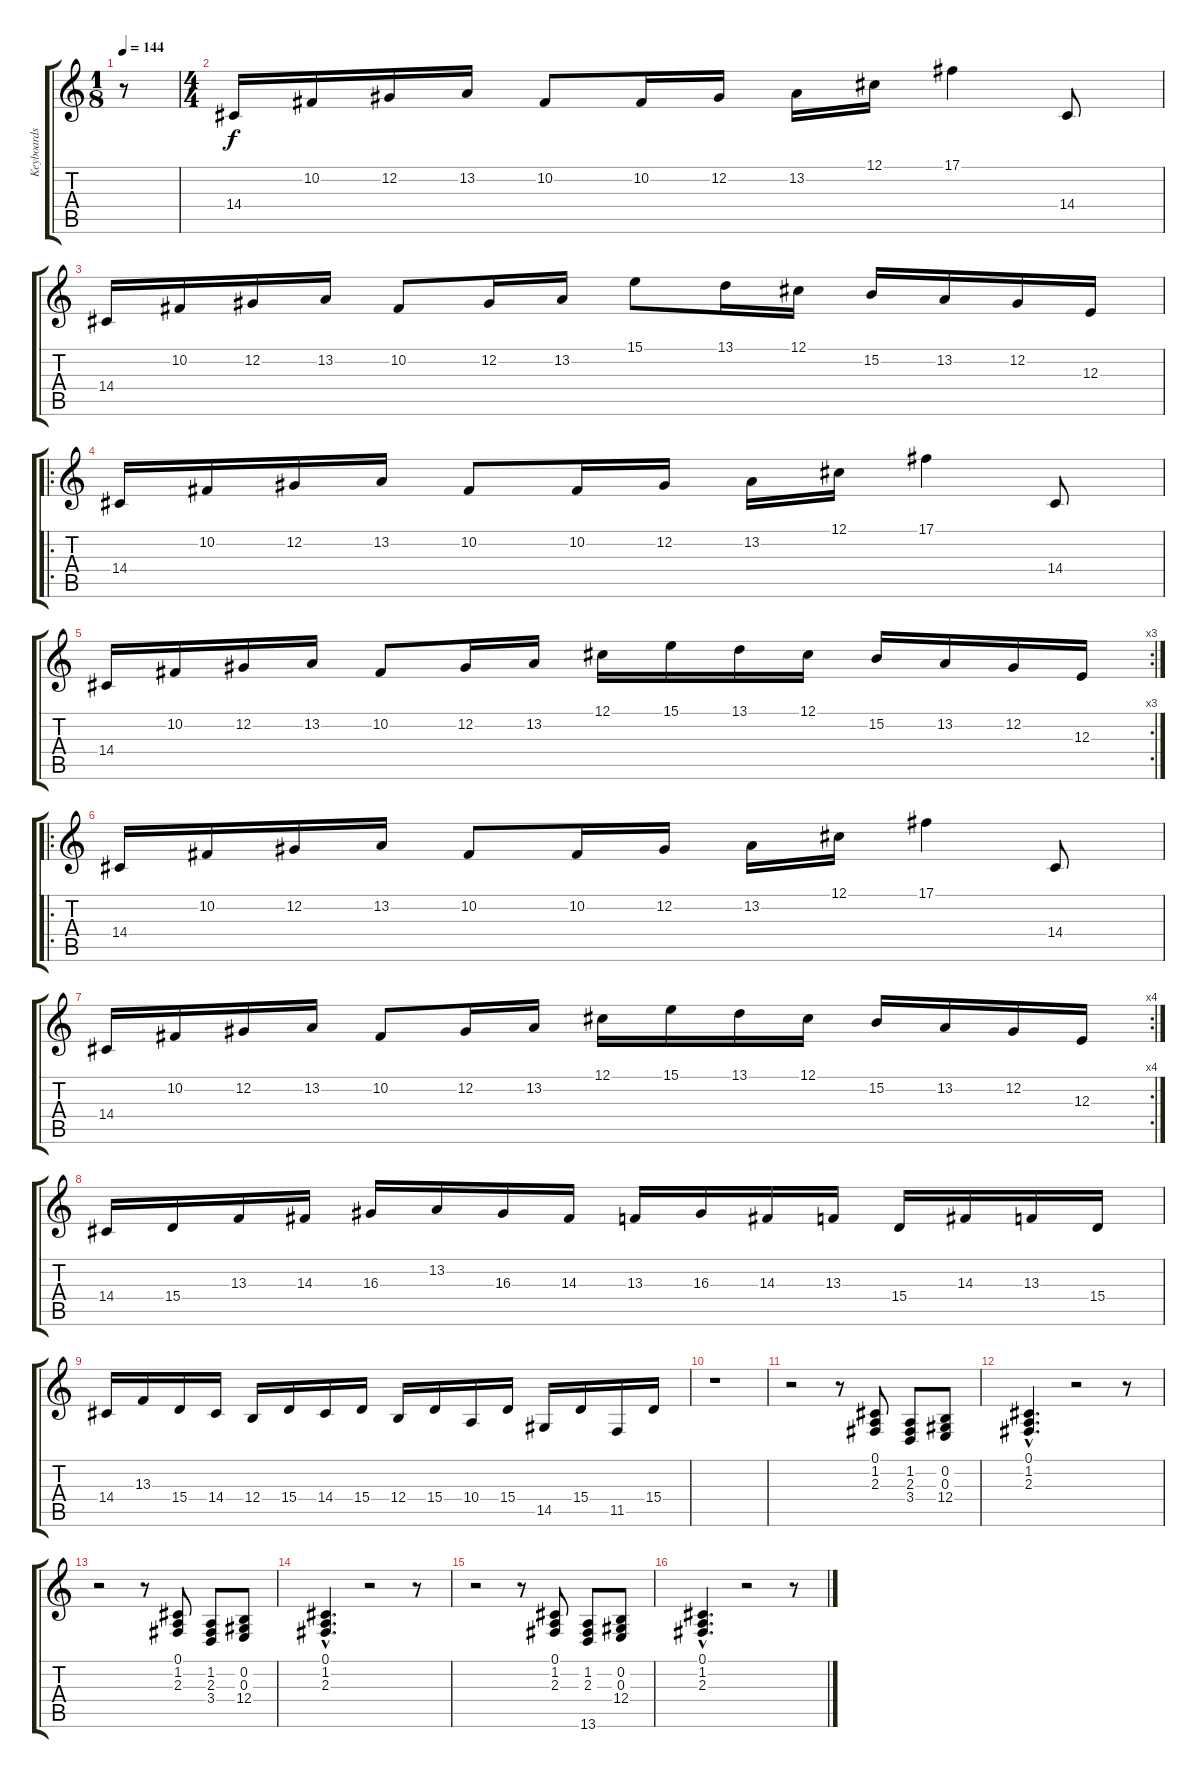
\track ("Keyboards" "Keyboards") {instrument fx5brightness}
\staff {score tabs}
\tuning (Db4 Ab3 E3 B2 Gb2 Db2) {hide}
\ts (1 8)
\tempo 144
\clef g2
\ks c
r.8{dy f instrument fx5brightness} |
\ts (4 4)
14.4.16 10.2.16 12.2.16 13.2.16 10.2.8 10.2.16 12.2.16 13.2.16 12.1.16 17.1.4 14.4.8 |
14.4.16 10.2.16 12.2.16 13.2.16 10.2.8 12.2.16 13.2.16 15.1.8 13.1.16 12.1.16 15.2.16 13.2.16 12.2.16 12.3.16 |
\ro
14.4.16 10.2.16 12.2.16 13.2.16 10.2.8 10.2.16 12.2.16 13.2.16 12.1.16 17.1.4 14.4.8 |
\rc 3
14.4.16 10.2.16 12.2.16 13.2.16 10.2.8 12.2.16 13.2.16 12.1.16 15.1.16 13.1.16 12.1.16 15.2.16 13.2.16 12.2.16 12.3.16 |
\ro
14.4.16 10.2.16 12.2.16 13.2.16 10.2.8 10.2.16 12.2.16 13.2.16 12.1.16 17.1.4 14.4.8 |
\rc 4
14.4.16 10.2.16 12.2.16 13.2.16 10.2.8 12.2.16 13.2.16 12.1.16 15.1.16 13.1.16 12.1.16 15.2.16 13.2.16 12.2.16 12.3.16 |
14.4.16 15.4.16 13.3.16 14.3.16 16.3.16 13.2.16 16.3.16 14.3.16 13.3.16 16.3.16 14.3.16 13.3.16 15.4.16 14.3.16 13.3.16 15.4.16 |
14.4.16 13.3.16 15.4.16 14.4.16 12.4.16 15.4.16 14.4.16 15.4.16 12.4.16 15.4.16 10.4.16 15.4.16 14.5.16 15.4.16 11.5.16 15.4.16 |
r.1 |
r.2 r.8 (0.1 1.2 2.3).8 (1.2 2.3 3.4).8 (0.2 0.3 12.4).8 |
(0.1{hac} 1.2{hac} 2.3{hac}).4{d} r.2 r.8 |
r.2 r.8 (0.1 1.2 2.3).8 (1.2 2.3 3.4).8 (0.2 0.3 12.4).8 |
(0.1{hac} 1.2{hac} 2.3{hac}).4{d} r.2 r.8 |
r.2 r.8 (0.1 1.2 2.3).8 (1.2 2.3 13.6).8 (0.2 0.3 12.4).8 |
(0.1{hac} 1.2{hac} 2.3{hac}).4{d} r.2 r.8
